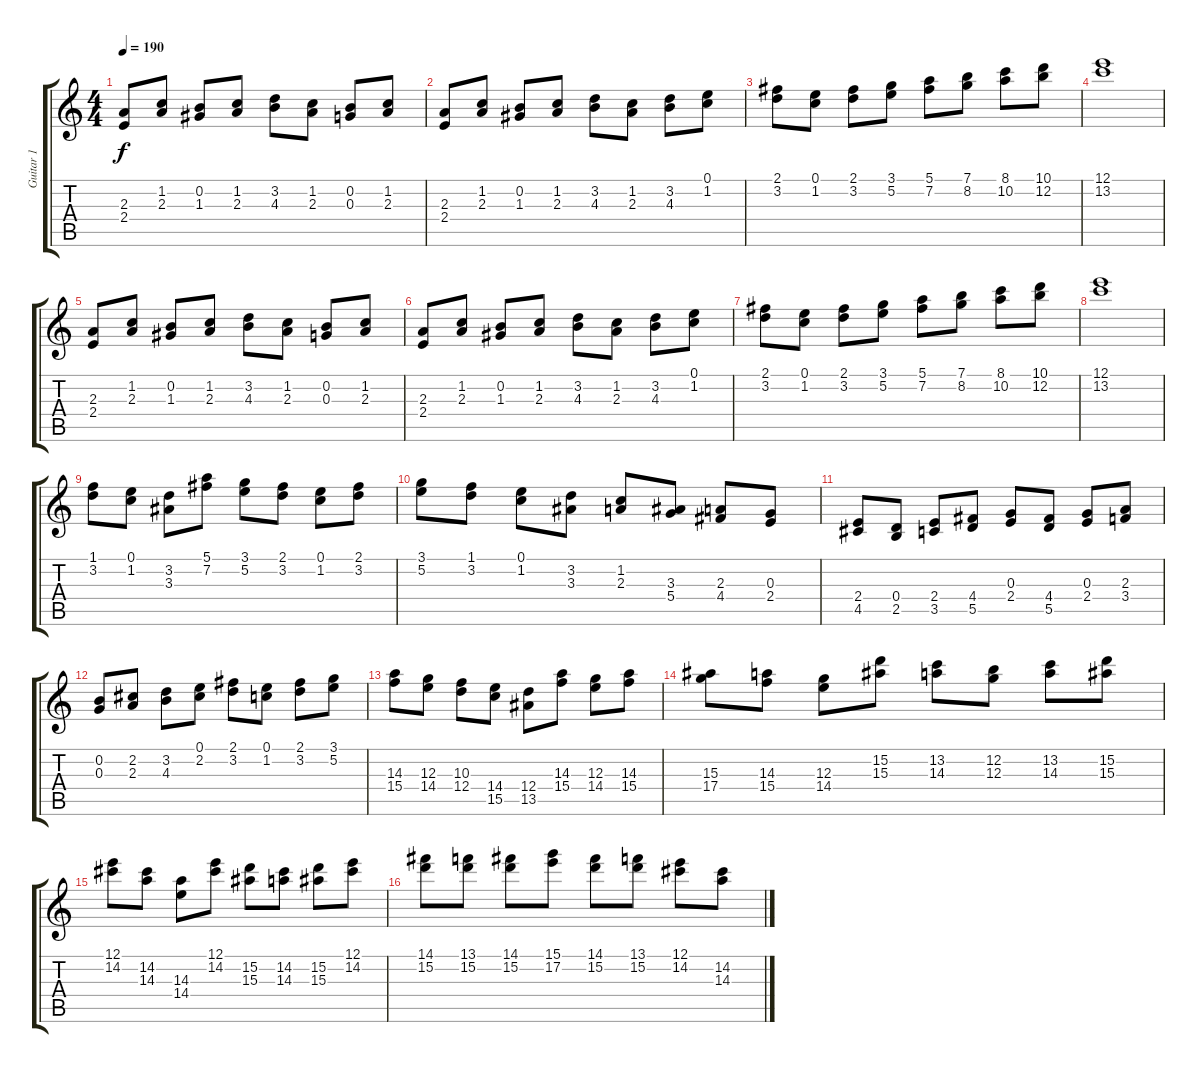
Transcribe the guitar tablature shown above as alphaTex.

\track ("Guitar 1" "Guitar 1") {instrument distortionguitar}
\staff {score tabs}
\tuning (E4 B3 G3 D3 A2 E2) {hide}
\ts (4 4)
\tempo 190
\clef g2
\ks c
(2.3 2.4).8{dy f} (1.2 2.3).8 (0.2 1.3).8 (1.2 2.3).8 (3.2 4.3).8 (1.2 2.3).8 (0.2 0.3).8 (1.2 2.3).8 |
(2.3 2.4).8 (1.2 2.3).8 (0.2 1.3).8 (1.2 2.3).8 (3.2 4.3).8 (1.2 2.3).8 (3.2 4.3).8 (0.1 1.2).8 |
(2.1 3.2).8 (0.1 1.2).8 (2.1 3.2).8 (3.1 5.2).8 (5.1 7.2).8 (7.1 8.2).8 (8.1 10.2).8 (10.1 12.2).8 |
(12.1 13.2).1 |
(2.3 2.4).8 (1.2 2.3).8 (0.2 1.3).8 (1.2 2.3).8 (3.2 4.3).8 (1.2 2.3).8 (0.2 0.3).8 (1.2 2.3).8 |
(2.3 2.4).8 (1.2 2.3).8 (0.2 1.3).8 (1.2 2.3).8 (3.2 4.3).8 (1.2 2.3).8 (3.2 4.3).8 (0.1 1.2).8 |
(2.1 3.2).8 (0.1 1.2).8 (2.1 3.2).8 (3.1 5.2).8 (5.1 7.2).8 (7.1 8.2).8 (8.1 10.2).8 (10.1 12.2).8 |
(12.1 13.2).1 |
(1.1 3.2).8 (0.1 1.2).8 (3.2 3.3).8 (5.1 7.2).8 (3.1 5.2).8 (2.1 3.2).8 (0.1 1.2).8 (2.1 3.2).8 |
(3.1 5.2).8 (1.1 3.2).8 (0.1 1.2).8 (3.2 3.3).8 (1.2 2.3).8 (3.3 5.4).8 (2.3 4.4).8 (0.3 2.4).8 |
(2.4 4.5).8 (0.4 2.5).8 (2.4 3.5).8 (4.4 5.5).8 (0.3 2.4).8 (4.4 5.5).8 (0.3 2.4).8 (2.3 3.4).8 |
(0.2 0.3).8 (2.2 2.3).8 (3.2 4.3).8 (0.1 2.2).8 (2.1 3.2).8 (0.1 1.2).8 (2.1 3.2).8 (3.1 5.2).8 |
(14.3 15.4).8 (12.3 14.4).8 (10.3 12.4).8 (14.4 15.5).8 (12.4 13.5).8 (14.3 15.4).8 (12.3 14.4).8 (14.3 15.4).8 |
(15.3 17.4).8 (14.3 15.4).8 (12.3 14.4).8 (15.2 15.3).8 (13.2 14.3).8 (12.2 12.3).8 (13.2 14.3).8 (15.2 15.3).8 |
(12.1 14.2).8 (14.2 14.3).8 (14.3 14.4).8 (12.1 14.2).8 (15.2 15.3).8 (14.2 14.3).8 (15.2 15.3).8 (12.1 14.2).8 |
(14.1 15.2).8 (13.1 15.2).8 (14.1 15.2).8 (15.1 17.2).8 (14.1 15.2).8 (13.1 15.2).8 (12.1 14.2).8 (14.2 14.3).8
